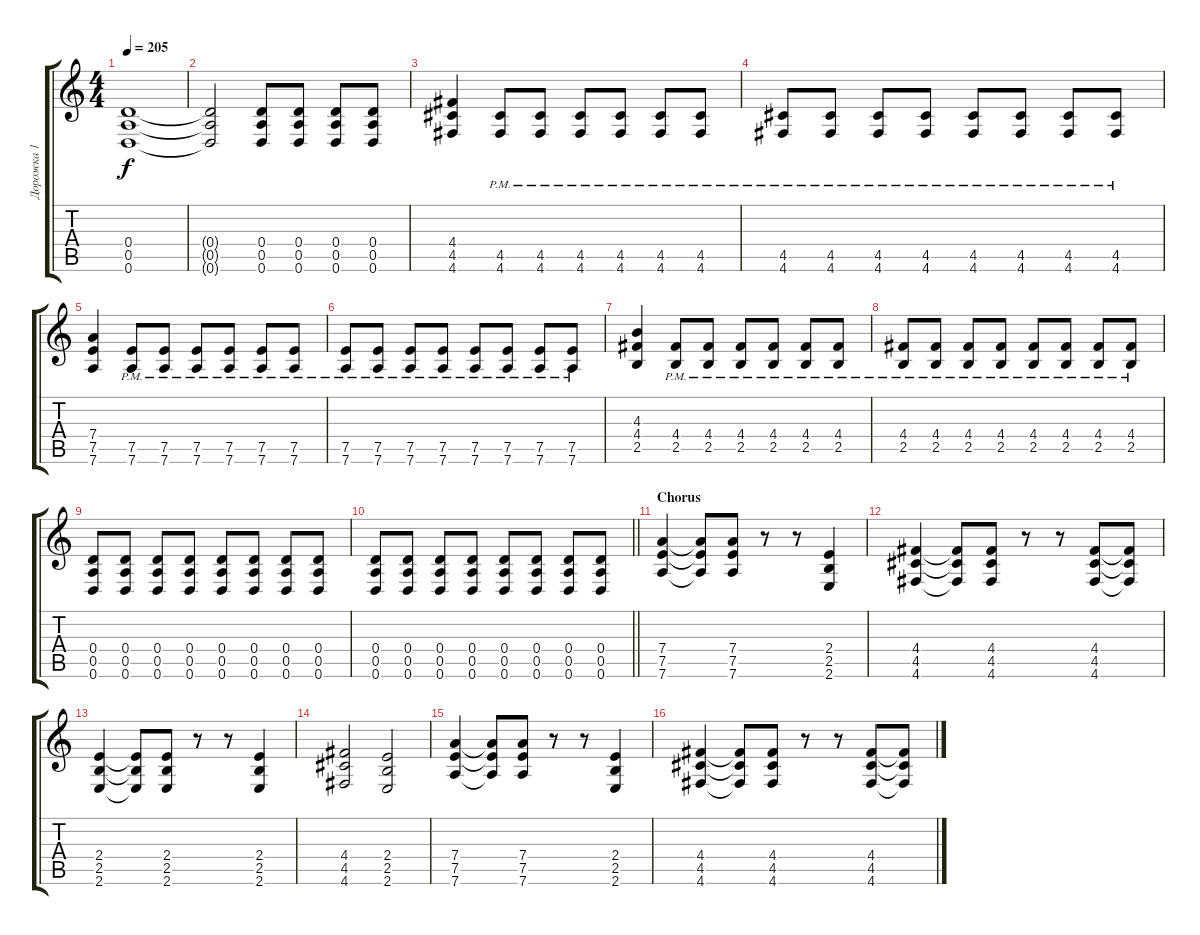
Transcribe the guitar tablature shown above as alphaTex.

\track ("Дорожка 1" "Дорожка 1") {instrument distortionguitar}
\staff {score tabs}
\tuning (E4 B3 G3 D3 A2 D2) {hide}
\ts (4 4)
\tempo 205
\clef g2
\ks c
(0.4 0.5 0.6).1{dy f} |
(0.4{t} 0.5{t} 0.6{t}).2 (0.4 0.5 0.6).8 (0.4 0.5 0.6).8 (0.4 0.5 0.6).8 (0.4 0.5 0.6).8 |
(4.4 4.5 4.6).4 (4.5{pm} 4.6{pm}).8 (4.5{pm} 4.6{pm}).8 (4.5{pm} 4.6{pm}).8 (4.5{pm} 4.6{pm}).8 (4.5{pm} 4.6{pm}).8 (4.5{pm} 4.6{pm}).8 |
(4.5{pm} 4.6{pm}).8 (4.5{pm} 4.6{pm}).8 (4.5{pm} 4.6{pm}).8 (4.5{pm} 4.6{pm}).8 (4.5{pm} 4.6{pm}).8 (4.5{pm} 4.6{pm}).8 (4.5{pm} 4.6{pm}).8 (4.5{pm} 4.6{pm}).8 |
(7.4 7.5 7.6).4 (7.5{pm} 7.6{pm}).8 (7.5{pm} 7.6{pm}).8 (7.5{pm} 7.6{pm}).8 (7.5{pm} 7.6{pm}).8 (7.5{pm} 7.6{pm}).8 (7.5{pm} 7.6{pm}).8 |
(7.5{pm} 7.6{pm}).8 (7.5{pm} 7.6{pm}).8 (7.5{pm} 7.6{pm}).8 (7.5{pm} 7.6{pm}).8 (7.5{pm} 7.6{pm}).8 (7.5{pm} 7.6{pm}).8 (7.5{pm} 7.6{pm}).8 (7.5{pm} 7.6{pm}).8 |
(4.3 4.4 2.5).4 (4.4{pm} 2.5{pm}).8 (4.4{pm} 2.5{pm}).8 (4.4{pm} 2.5{pm}).8 (4.4{pm} 2.5{pm}).8 (4.4{pm} 2.5{pm}).8 (4.4{pm} 2.5{pm}).8 |
(4.4{pm} 2.5{pm}).8 (4.4{pm} 2.5{pm}).8 (4.4{pm} 2.5{pm}).8 (4.4{pm} 2.5{pm}).8 (4.4{pm} 2.5{pm}).8 (4.4{pm} 2.5{pm}).8 (4.4{pm} 2.5{pm}).8 (4.4{pm} 2.5{pm}).8 |
(0.4 0.5 0.6).8 (0.4 0.5 0.6).8 (0.4 0.5 0.6).8 (0.4 0.5 0.6).8 (0.4 0.5 0.6).8 (0.4 0.5 0.6).8 (0.4 0.5 0.6).8 (0.4 0.5 0.6).8 |
\barLineRight lightlight
(0.4 0.5 0.6).8 (0.4 0.5 0.6).8 (0.4 0.5 0.6).8 (0.4 0.5 0.6).8 (0.4 0.5 0.6).8 (0.4 0.5 0.6).8 (0.4 0.5 0.6).8 (0.4 0.5 0.6).8 |
\section ("" "Chorus")
(7.4 7.5 7.6).4 (7.4{t} 7.5{t} 7.6{t}).8 (7.4 7.5 7.6).8 r.8 r.8 (2.4 2.5 2.6).4 |
(4.4 4.5 4.6).4 (4.4{t} 4.5{t} 4.6{t}).8 (4.4 4.5 4.6).8 r.8 r.8 (4.4 4.5 4.6).8 (4.4{t} 4.5{t} 4.6{t}).8 |
(2.4 2.5 2.6).4 (2.4{t} 2.5{t} 2.6{t}).8 (2.4 2.5 2.6).8 r.8 r.8 (2.4 2.5 2.6).4 |
(4.4 4.5 4.6).2 (2.4 2.5 2.6).2 |
(7.4 7.5 7.6).4 (7.4{t} 7.5{t} 7.6{t}).8 (7.4 7.5 7.6).8 r.8 r.8 (2.4 2.5 2.6).4 |
(4.4 4.5 4.6).4 (4.4{t} 4.5{t} 4.6{t}).8 (4.4 4.5 4.6).8 r.8 r.8 (4.4 4.5 4.6).8 (4.4{t} 4.5{t} 4.6{t}).8
